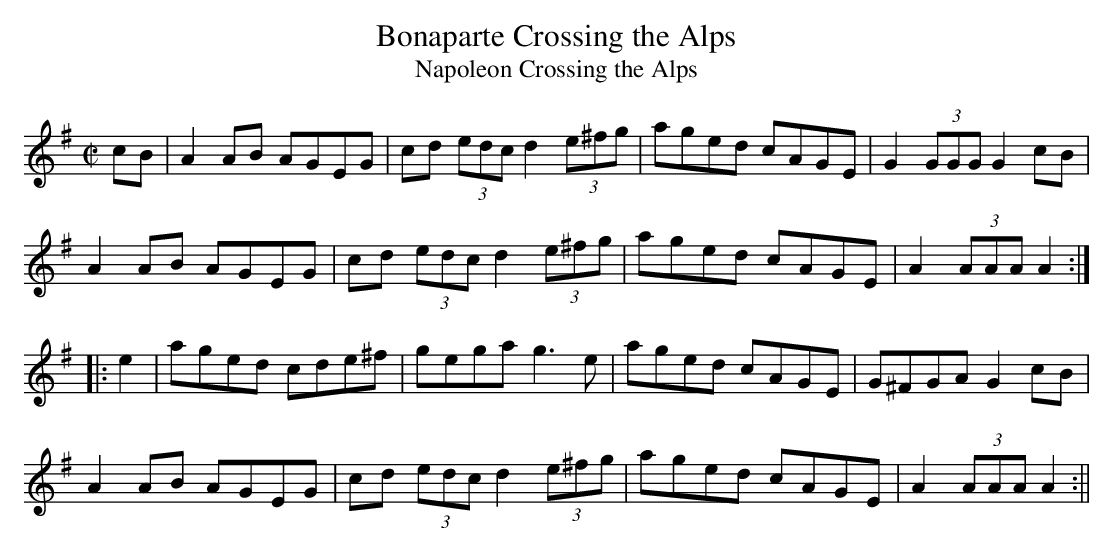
X:1
T:Bonaparte Crossing the Alps
T:Napoleon Crossing the Alps
L:1/8
M:C|
K:Ador
cB|A2 AB AGEG|cd (3edc d2 (3e^fg|aged cAGE|G2 (3GGG G2 cB|
A2 AB AGEG|cd (3edc d2 (3e^fg|aged cAGE|A2 (3AAA A2:|
|:e2|aged cde^f|gega g3e|aged cAGE|G^FGA G2 cB|
A2 AB AGEG|cd (3edc d2 (3e^fg|aged cAGE|A2 (3AAA A2:||
